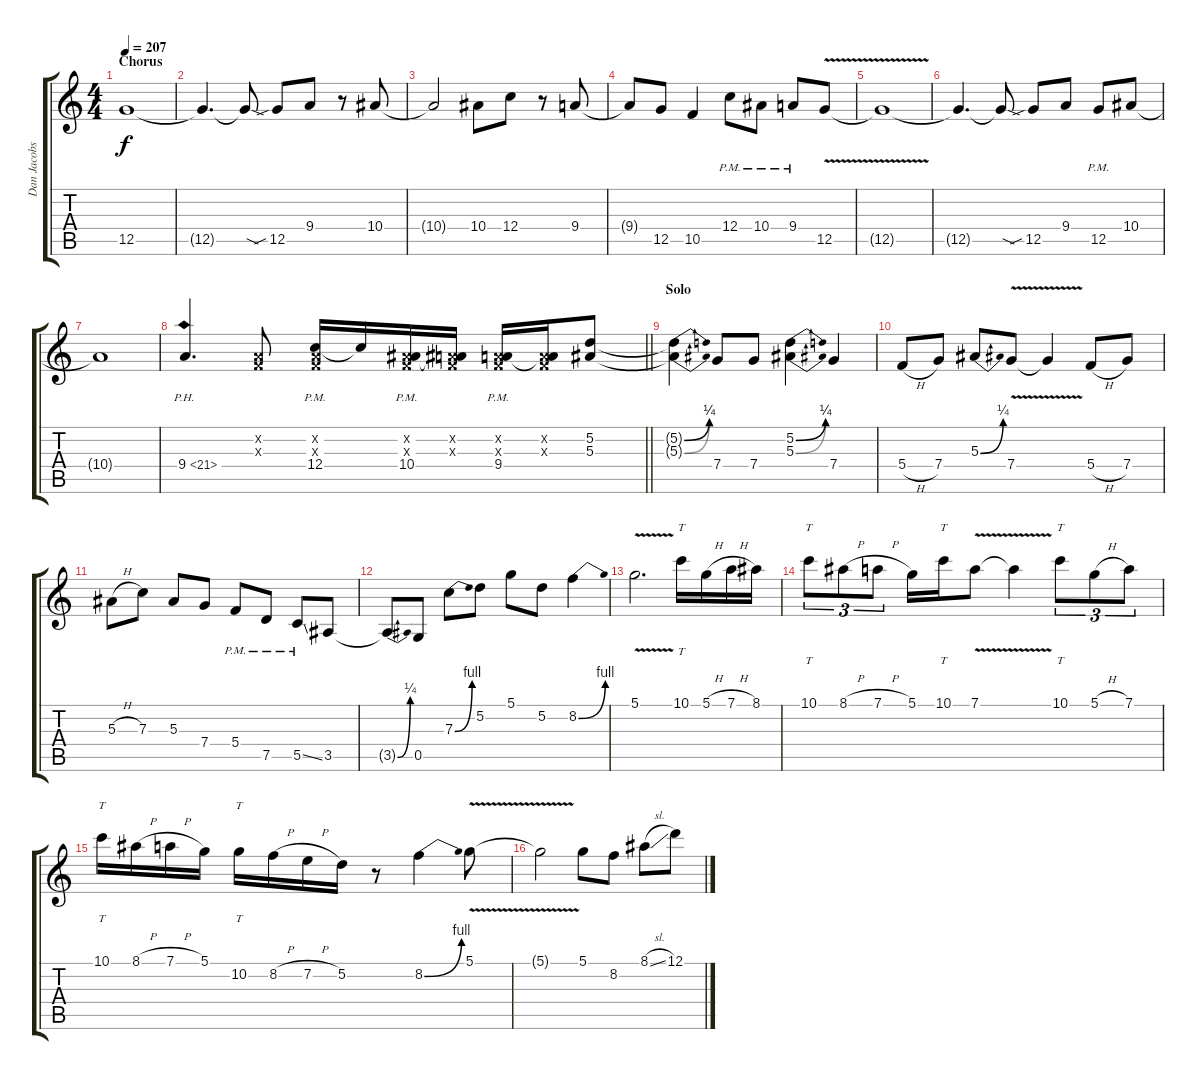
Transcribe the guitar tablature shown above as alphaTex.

\track ("Dan Jacobs" "Dan Jacobs") {instrument distortionguitar}
\staff {score tabs}
\tuning (D4 A3 F3 C3 G2 C2) {hide}
\ts (4 4)
\section ("" "Chorus")
\tempo 207
\clef g2
\ks c
12.5{t}.1{dy f} |
12.5{t}.4{d} 12.5{sod t}.8 12.5{sib}.8 9.4.8 r.8 10.4.8 |
10.4{t}.2 10.4.8 12.4.8 r.8 9.4.8 |
9.4{t}.8 12.5.8 10.5.4 12.4{pm}.8 10.4{pm}.8 9.4{pm}.8 12.5{v}.8 |
12.5{t}.1 |
12.5{t}.4{d} 12.5{sod t}.8 12.5{sib}.8 9.4.8 12.5{pm}.8 10.4.8 |
10.4{t}.1 |
\barLineRight lightlight
9.4{ph 12}.4{d} (0.2{x} 0.3{x}).8 (0.2{x} 0.3{x} 12.4{pm}).16 12.4{t}.16 (0.2{x} 0.3{x} 10.4{pm}).16 (0.2{x} 0.3{x} 10.4{t}).16 (0.2{x} 0.3{x} 9.4{pm}).16 (0.2{x} 0.3{x} 9.4{t}).16 (5.2 5.3).8 |
\section ("" "Solo")
(5.2{be (bend 0 0 60 1) t} 5.3{be (bend 0 0 60 1) t}).4 7.4.8 7.4.8 (5.2{be (bend 0 0 60 1)} 5.3{be (bend 0 0 60 1)}).4 7.4.4 |
5.4{h}.8 7.4.8 5.3{be (bend 0 0 60 1)}.8 7.4{v}.8 7.4{v t}.4 5.4{h}.8 7.4.8 |
5.3{h}.8 7.3.8 5.3.8 7.4.8 5.4{pm}.8 7.5{pm}.8 5.5{ss pm}.8 3.5.8 |
3.5{be (bend 0 0 60 1) t}.8 0.5.8 7.3{be (bend 0 0 60 4)}.8 5.2.8 5.1.8 5.2.8 8.2{be (bend 0 0 60 4)}.4 |
5.1{v}.2{d} 10.1.16{tt} 5.1{h}.16 7.1{h}.16 8.1.16 |
10.1.8{tt tu (3 2)} 8.1{h}.8{tu (3 2)} 7.1{h}.8{tu (3 2)} 5.1.16 10.1.16{tt} 7.1{v}.8 7.1{t}.4 10.1.8{tt tu (3 2)} 5.1{h}.8{tu (3 2)} 7.1.8{tu (3 2)} |
10.1.16{tt} 8.1{h}.16 7.1{h}.16 5.1.16 10.2.16{tt} 8.2{h}.16 7.2{h}.16 5.2.16 r.8 8.2{be (bend 0 0 60 4)}.4 5.1{v}.8 |
5.1{t}.2 5.1.8 8.2.8 8.1{sl}.8 12.1.8
